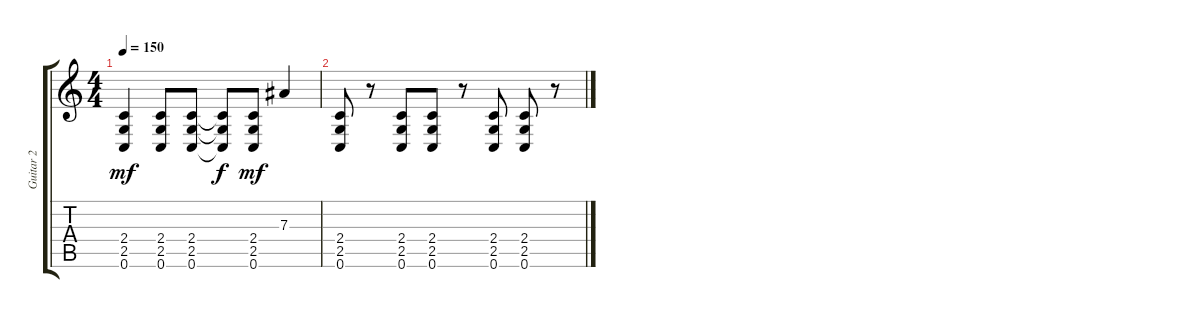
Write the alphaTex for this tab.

\track ("Guitar 2" "Guitar 2") {instrument overdrivenguitar}
\staff {score tabs}
\tuning (C4 G3 Eb3 Bb2 F2 C2) {hide}
\ts (4 4)
\tempo 150
\clef g2
\ks c
(2.4 2.5 0.6).4{dy mf} (2.4 2.5 0.6).8 (2.4 2.5 0.6).8 (2.4{t} 2.5{t} 0.6{t}).8{dy f} (2.4 2.5 0.6).8{dy mf} 7.3.4 |
(2.4 2.5 0.6).8 r.8 (2.4 2.5 0.6).8 (2.4 2.5 0.6).8 r.8 (2.4 2.5 0.6).8 (2.4 2.5 0.6).8 r.8
